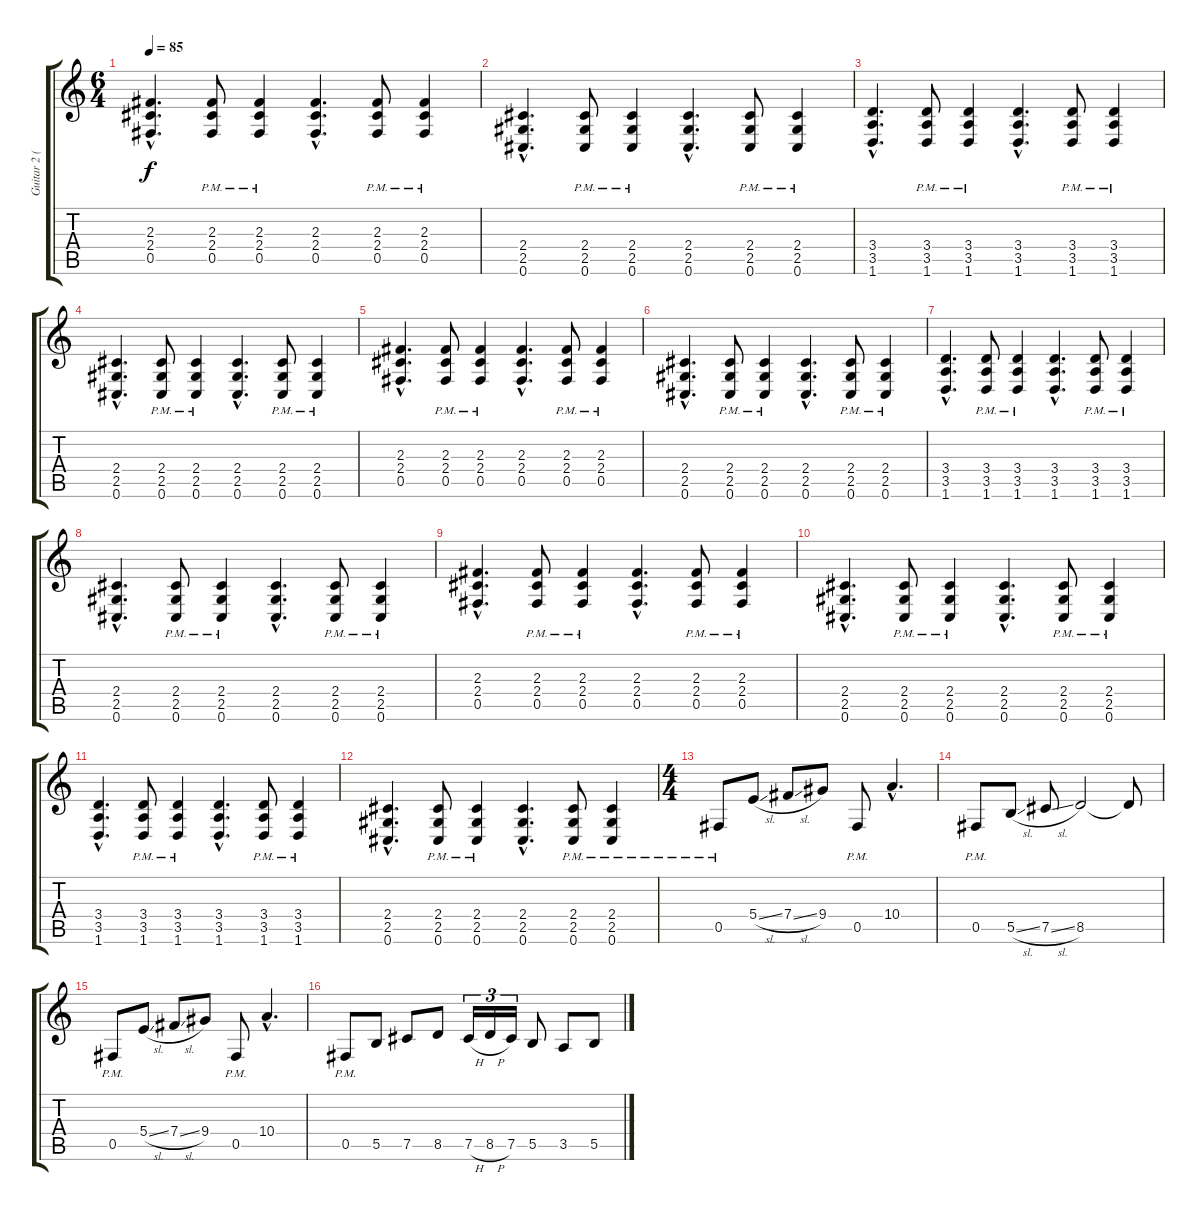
\track ("Guitar 2 (Distortion)" "Guitar 2 (") {instrument distortionguitar}
\staff {score tabs}
\tuning (Db4 Ab3 E3 B2 Gb2 Db2) {hide}
\ts (6 4)
\tempo 85
\clef g2
\ks c
(2.3{hac} 2.4{hac} 0.5{hac}).4{d dy f} (2.3{pm} 2.4{pm} 0.5{pm}).8 (2.3{pm} 2.4{pm} 0.5{pm}).4 (2.3{hac} 2.4{hac} 0.5{hac}).4{d} (2.3{pm} 2.4{pm} 0.5{pm}).8 (2.3{pm} 2.4{pm} 0.5{pm}).4 |
(2.4{hac} 2.5{hac} 0.6{hac}).4{d} (2.4{pm} 2.5{pm} 0.6{pm}).8 (2.4{pm} 2.5{pm} 0.6{pm}).4 (2.4{hac} 2.5{hac} 0.6{hac}).4{d} (2.4{pm} 2.5{pm} 0.6{pm}).8 (2.4{pm} 2.5{pm} 0.6{pm}).4 |
(3.4{hac} 3.5{hac} 1.6{hac}).4{d} (3.4{pm} 3.5{pm} 1.6{pm}).8 (3.4{pm} 3.5{pm} 1.6{pm}).4 (3.4{hac} 3.5{hac} 1.6{hac}).4{d} (3.4{pm} 3.5{pm} 1.6{pm}).8 (3.4{pm} 3.5{pm} 1.6{pm}).4 |
(2.4{hac} 2.5{hac} 0.6{hac}).4{d} (2.4{pm} 2.5{pm} 0.6{pm}).8 (2.4{pm} 2.5{pm} 0.6{pm}).4 (2.4{hac} 2.5{hac} 0.6{hac}).4{d} (2.4{pm} 2.5{pm} 0.6{pm}).8 (2.4{pm} 2.5{pm} 0.6{pm}).4 |
(2.3{hac} 2.4{hac} 0.5{hac}).4{d} (2.3{pm} 2.4{pm} 0.5{pm}).8 (2.3{pm} 2.4{pm} 0.5{pm}).4 (2.3{hac} 2.4{hac} 0.5{hac}).4{d} (2.3{pm} 2.4{pm} 0.5{pm}).8 (2.3{pm} 2.4{pm} 0.5{pm}).4 |
(2.4{hac} 2.5{hac} 0.6{hac}).4{d} (2.4{pm} 2.5{pm} 0.6{pm}).8 (2.4{pm} 2.5{pm} 0.6{pm}).4 (2.4{hac} 2.5{hac} 0.6{hac}).4{d} (2.4{pm} 2.5{pm} 0.6{pm}).8 (2.4{pm} 2.5{pm} 0.6{pm}).4 |
(3.4{hac} 3.5{hac} 1.6{hac}).4{d} (3.4{pm} 3.5{pm} 1.6{pm}).8 (3.4{pm} 3.5{pm} 1.6{pm}).4 (3.4{hac} 3.5{hac} 1.6{hac}).4{d} (3.4{pm} 3.5{pm} 1.6{pm}).8 (3.4{pm} 3.5{pm} 1.6{pm}).4 |
(2.4{hac} 2.5{hac} 0.6{hac}).4{d} (2.4{pm} 2.5{pm} 0.6{pm}).8 (2.4{pm} 2.5{pm} 0.6{pm}).4 (2.4{hac} 2.5{hac} 0.6{hac}).4{d} (2.4{pm} 2.5{pm} 0.6{pm}).8 (2.4{pm} 2.5{pm} 0.6{pm}).4 |
(2.3{hac} 2.4{hac} 0.5{hac}).4{d} (2.3{pm} 2.4{pm} 0.5{pm}).8 (2.3{pm} 2.4{pm} 0.5{pm}).4 (2.3{hac} 2.4{hac} 0.5{hac}).4{d} (2.3{pm} 2.4{pm} 0.5{pm}).8 (2.3{pm} 2.4{pm} 0.5{pm}).4 |
(2.4{hac} 2.5{hac} 0.6{hac}).4{d} (2.4{pm} 2.5{pm} 0.6{pm}).8 (2.4{pm} 2.5{pm} 0.6{pm}).4 (2.4{hac} 2.5{hac} 0.6{hac}).4{d} (2.4{pm} 2.5{pm} 0.6{pm}).8 (2.4{pm} 2.5{pm} 0.6{pm}).4 |
(3.4{hac} 3.5{hac} 1.6{hac}).4{d} (3.4{pm} 3.5{pm} 1.6{pm}).8 (3.4{pm} 3.5{pm} 1.6{pm}).4 (3.4{hac} 3.5{hac} 1.6{hac}).4{d} (3.4{pm} 3.5{pm} 1.6{pm}).8 (3.4{pm} 3.5{pm} 1.6{pm}).4 |
(2.4{hac} 2.5{hac} 0.6{hac}).4{d} (2.4{pm} 2.5{pm} 0.6{pm}).8 (2.4{pm} 2.5{pm} 0.6{pm}).4 (2.4{hac} 2.5{hac} 0.6{hac}).4{d} (2.4{pm} 2.5{pm} 0.6{pm}).8 (2.4{pm} 2.5{pm} 0.6{pm}).4 |
\ts (4 4)
0.5{pm}.8 5.4{sl}.8 7.4{sl}.8 9.4.8 0.5{pm}.8 10.4{hac}.4{d} |
0.5{pm}.8 5.5{sl}.8 7.5{sl}.8 8.5.2 8.5{t}.8 |
0.5{pm}.8 5.4{sl}.8 7.4{sl}.8 9.4.8 0.5{pm}.8 10.4{hac}.4{d} |
0.5{pm}.8 5.5.8 7.5.8 8.5.8 7.5{h}.16{tu (3 2)} 8.5{h}.16{tu (3 2)} 7.5.16{tu (3 2)} 5.5.8 3.5.8 5.5.8
